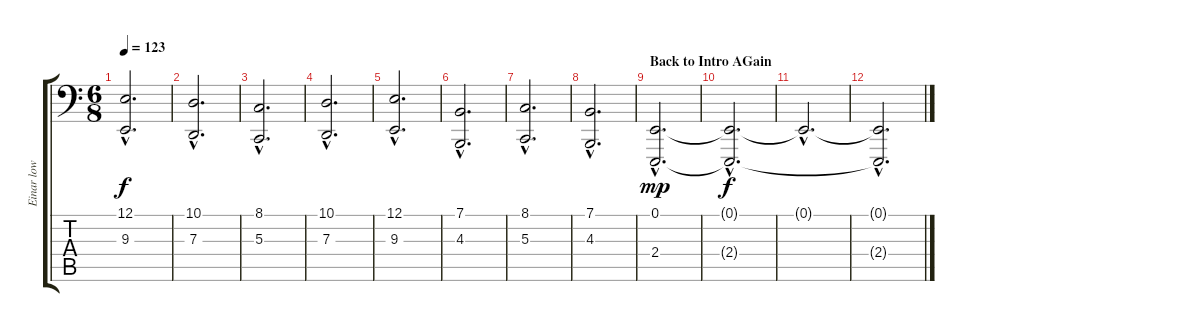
\track ("Einar low" "Einar low") {instrument stringensemble1}
\staff {score tabs}
\tuning (E2 B1 G1 D1 A0 E0) {hide}
\ts (6 8)
\tempo 123
\clef f4
\ks c
(12.1{hac} 9.3{hac}).2{d dy f} |
(10.1{hac} 7.3{hac}).2{d} |
(8.1{hac} 5.3{hac}).2{d} |
(10.1{hac} 7.3{hac}).2{d} |
(12.1{hac} 9.3{hac}).2{d} |
(7.1{hac} 4.3{hac}).2{d} |
(8.1{hac} 5.3{hac}).2{d} |
(7.1{hac} 4.3{hac}).2{d} |
\section ("" "Back to Intro AGain")
(0.1{hac} 2.4{hac}).2{d dy mp} |
(0.1{hac t} 2.4{hac t}).2{d dy f} |
0.1{hac t}.2{d} |
(0.1{hac t} 2.4{hac t}).2{d}
